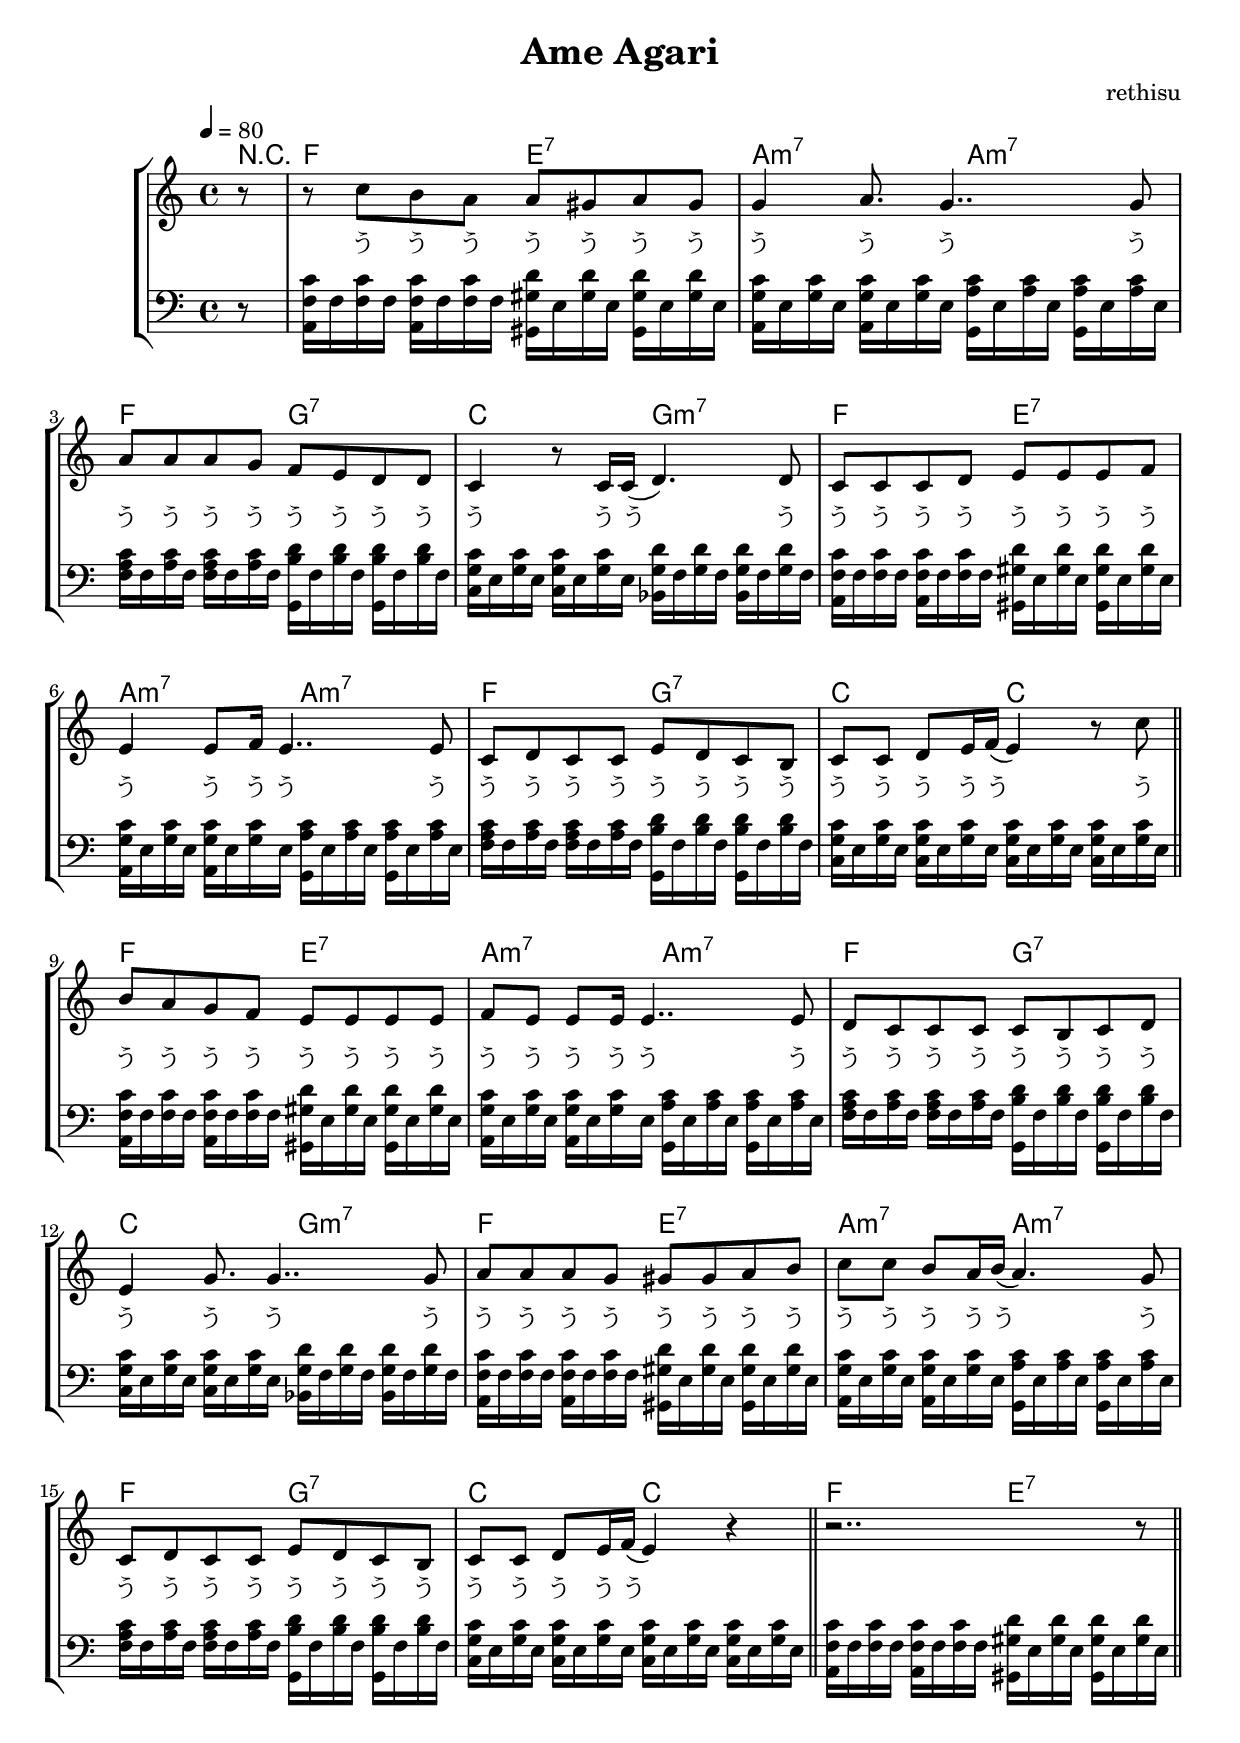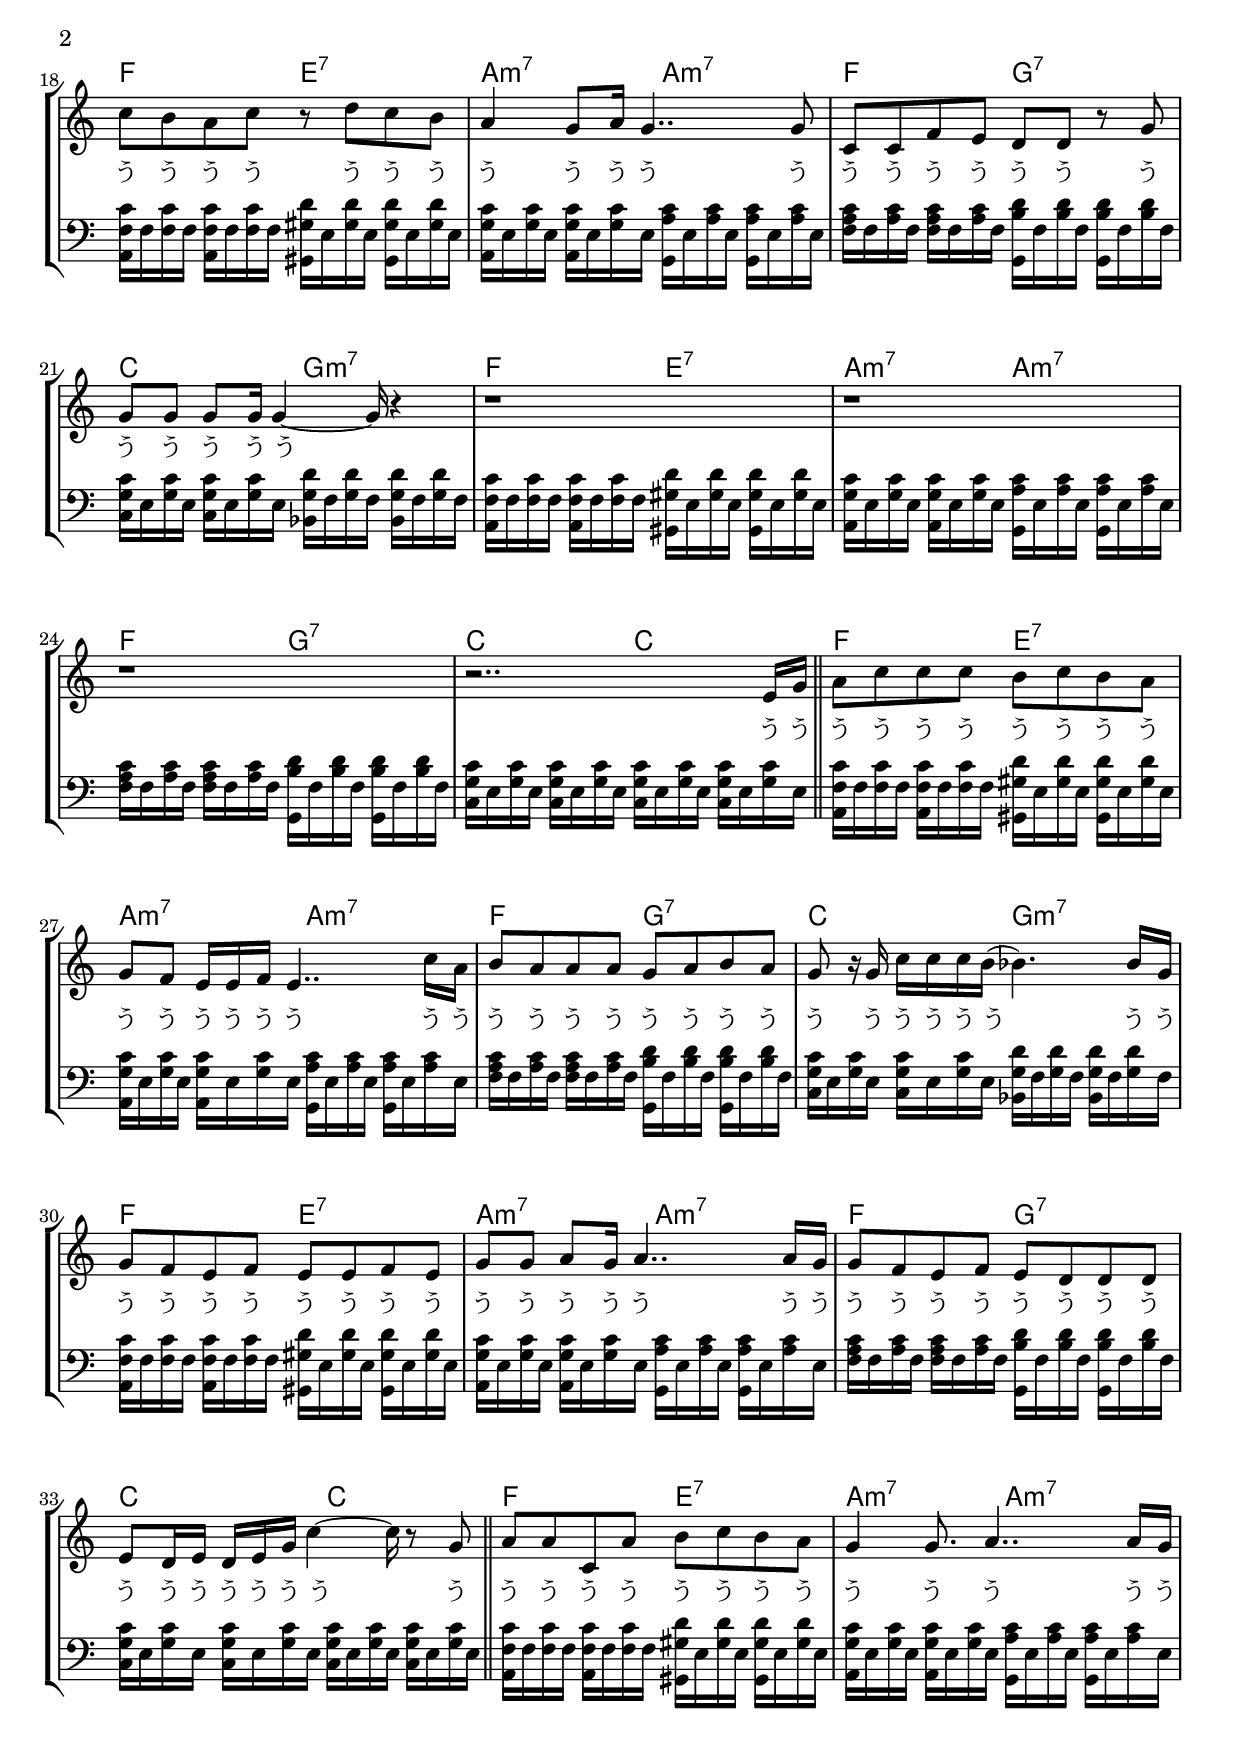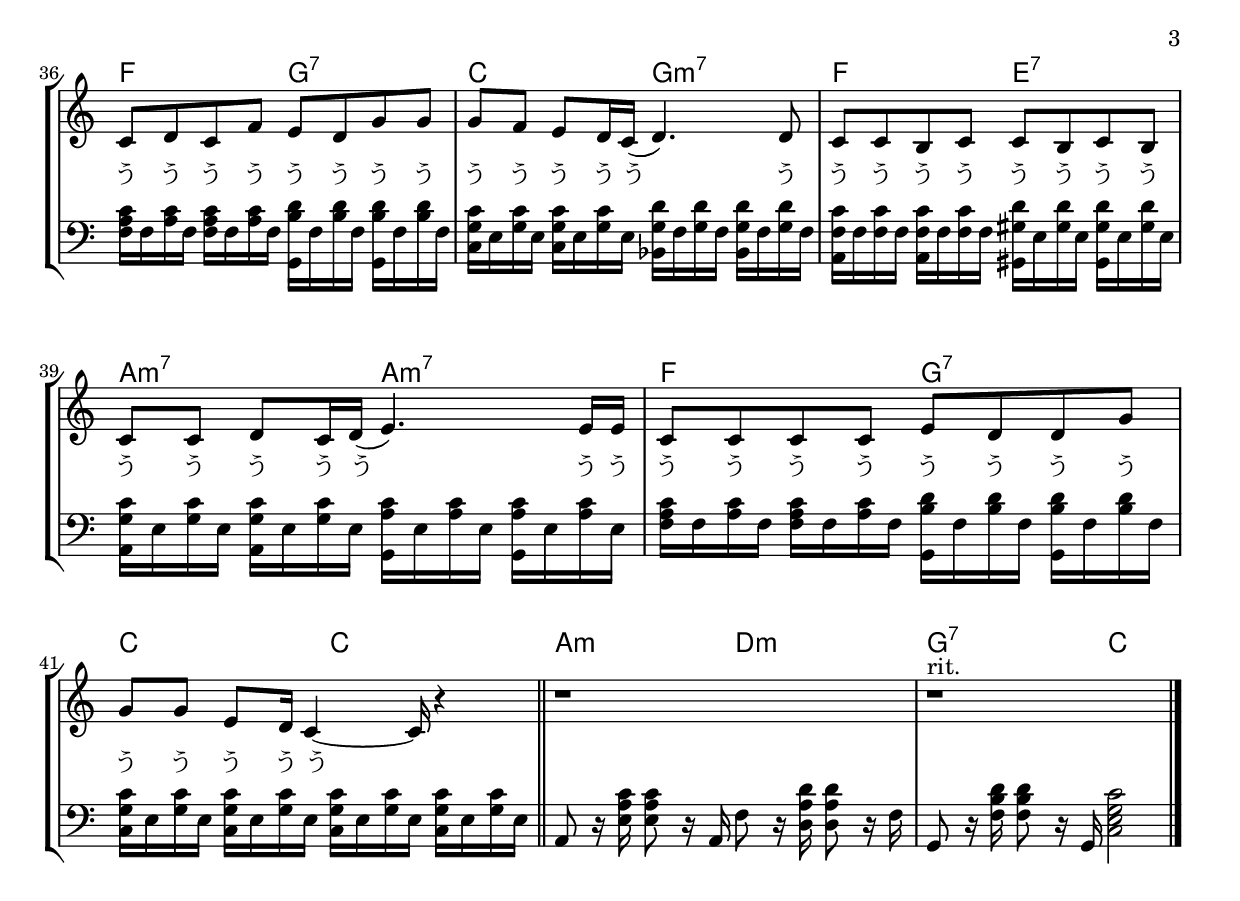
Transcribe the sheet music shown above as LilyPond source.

\version "2.12.1"

\header {
	title = \markup {"Ame Agari"}
	composer = \markup \center-column {rethisu}
}

harmony = \chordmode {
		r8f2 e:7 a:min7 a:min7 f g:7 c g:min7 f e:7 a:min7 a:min7 f g:7 c c 

	f e:7 a:min7 a:min7 f g:7 c g:min7 f e:7 a:min7 a:min7 f g:7 c c 

	f e:7 

	f e:7 a:min7 a:min7 f g:7 c g:min7 f e:7 a:min7 a:min7 f g:7 c c 

	f e:7 a:min7 a:min7 f g:7 c g:min7 f e:7 a:min7 a:min7 f g:7 c c 

	f e:7 a:min7 a:min7 f g:7 c g:min7 f e:7 a:min7 a:min7 f g:7 c c 

	a:m d:m g:7 c 
}

melody = {
	\set Staff.midiInstrument = #"Electric Grand"
	\partial 8*1
		\key c \major
	\tempo 4 = 80
r8 r8 c''8  b'8  a'8  a'8  gis'8  a'8  gis'8 
	g'4  a'8.  g'4..  g'8 
	a'8  a'8  a'8  g'8  f'8  e'8  d'8  d'8 
	c'4  r8  c'16  c'16  (d'4.)  d'8 
	c'8  c'8  c'8  d'8  e'8  e'8  e'8  f'8 
	e'4  e'8  f'16  e'4..  e'8 
	c'8  d'8  c'8  c'8  e'8  d'8  c'8  b8 
	c'8  c'8  d'8  e'16  f'16  (e'4)  	r8 	\set Staff.midiInstrument = #"Electric Grand"
	c''8 
	b'8  a'8  g'8  f'8  e'8  e'8  e'8  e'8 
	f'8  e'8  e'8  e'16  e'4..  e'8 
	d'8  c'8  c'8  c'8  c'8  b8  c'8  d'8 
	e'4  g'8.  g'4..  g'8 
	a'8  a'8  a'8  g'8  gis'8  gis'8  a'8  b'8 
	c''8  c''8  b'8  a'16  b'16  (a'4.)  g'8 
	c'8  d'8  c'8  c'8  e'8  d'8  c'8  b8 
	c'8  c'8  d'8  e'16  f'16  (e'4)  	r4 	r2.. 
	\set Staff.midiInstrument = #"Electric Grand"
	r8 
	c''8  b'8  a'8  c''8  r8  d''8  c''8  b'8 
	a'4  g'8  a'16  g'4..  g'8 
	c'8  c'8  f'8  e'8  d'8  d'8  r8  g'8 
	g'8  g'8  g'8  g'16  g'4~g'16  	r4 r1 r1 r1 r2.. 	\set Staff.midiInstrument = #"Electric Grand"
	e'16  g'16 
	a'8  c''8  c''8  c''8  b'8  c''8  b'8  a'8 
	g'8  f'8  e'16  e'16  f'16  e'4..  c''16  a'16 
	b'8  a'8  a'8  a'8  g'8  a'8  b'8  a'8 
	g'8  r16  g'16  c''16  c''16  c''16  b'16  (bes'4.)  bes'16  g'16 
	g'8  f'8  e'8  f'8  e'8  e'8  f'8  e'8 
	g'8  g'8  a'8  g'16  a'4..  a'16  g'16 
	g'8  f'8  e'8  f'8  e'8  d'8  d'8  d'8 
	e'8  d'16  e'16  d'16  e'16  g'16  c''4~c''16  	r8 	\set Staff.midiInstrument = #"Electric Grand"
	g'8 
	a'8  a'8  c'8  a'8  b'8  c''8  b'8  a'8 
	g'4  g'8.  a'4..  a'16  g'16 
	c'8  d'8  c'8  f'8  e'8  d'8  g'8  g'8 
	g'8  f'8  e'8  d'16  c'16  (d'4.)  d'8 
	c'8  c'8  b8  c'8  c'8  b8  c'8  b8 
	c'8  c'8  d'8  c'16  d'16  (e'4.)  e'16  e'16 
	c'8  c'8  c'8  c'8  e'8  d'8  d'8  g'8 
	g'8  g'8  e'8  d'16  c'4~c'16  	r4 	r1 | r1^"rit." \bar "|."
}

words = \lyricmode {
	う  う  う  う  う  う  う  う  う  う  う  う  う  う  う  う  う  う  う  う  う  う  う  う  う  う  う  う  う  う  う  う  う  う  う  う  う  う  う  う  う  う  う  う  う  う  う  う  う  
	う  う  う  う  う  う  う  う  う  う  う  う  う  う  う  う  う  う  う  う  う  う  う  う  う  う  う  う  う  う  う  う  う  う  う  う  う  う  う  う  う  う  う  う  う  う  う  う  う  う  う  う  う  う  
	
	う  う  う  う  う  う  う  う  う  う  う  う  う  う  う  う  う  う  う  う  う  う  う  う  
	う  う  う  う  う  う  う  う  う  う  う  う  う  う  う  う  う  う  う  う  う  う  う  う  う  う  う  う  う  う  う  う  う  う  う  う  う  う  う  う  う  う  う  う  う  う  う  う  う  う  う  う  う  う  う  う  う  う  う  う  う  う  う  う  
	う  う  う  う  う  う  う  う  う  う  う  う  う  う  う  う  う  う  う  う  う  う  う  う  う  う  う  う  う  う  う  う  う  う  う  う  う  う  う  う  う  う  う  う  う  う  う  う  う  う  う  う  う  う  う  う  
	
}

tempochange = {
	\tempo 4 = 80
	r1 | r1 | r1 | r1 | r1 | r1 | r1 | r1 \bar "||"
	\tempo 4 = 80
	r1 | r1 | r1 | r1 | r1 | r1 | r1 | r1 \bar "||"
	\tempo 4 = 80
	r1 \bar "||"
	\tempo 4 = 80
	r1 | r1 | r1 | r1 | r1 | r1 | r1 | r1 \bar "||"
	\tempo 4 = 80
	r1 | r1 | r1 | r1 | r1 | r1 | r1 | r1 \bar "||"
	\tempo 4 = 80
	r1 | r1 | r1 | r1 | r1 | r1 | r1 | r1 \bar "||"
	\tempo 4 = 80
	r1 | \tempo 4 = 60 r2 \tempo 4 = 53 r2 \bar "|."
}

mainacc = {
	\clef bass
	\set Staff.midiInstrument = #"Electric Bass (finger)"
	\key c \major
	\tempo 4 = 80
	\partial 8*1
	r8	<a, f c'>16 f16 <f c'>16 f16   <a, f c'>16 f16 <f c'>16 f16
	<gis, gis d'>16 e16 <gis d'>16 e16   <gis, gis d'>16 e16 <gis d'>16 e16
	<a, g c'>16 e16 <g c'>16 e16   <a, g c'>16 e16 <g c'>16 e16
	<g, a c'>16 e16 <a c'>16 e16   <g, a c'>16 e16 <a c'>16 e16
	<f a c'>16 f16 <a c'>16 f16   <f a c'>16 f16 <a c'>16 f16
	<g, b d'>16 f16 <b d'>16 f16   <g, b d'>16 f16 <b d'>16 f16
	<c g c'>16 e16 <g c'>16 e16   <c g c'>16 e16 <g c'>16 e16
	<bes, g d'>16 f16 <g d'>16 f16   <bes, g d'>16 f16 <g d'>16 f16
	<a, f c'>16 f16 <f c'>16 f16   <a, f c'>16 f16 <f c'>16 f16
	<gis, gis d'>16 e16 <gis d'>16 e16   <gis, gis d'>16 e16 <gis d'>16 e16
	<a, g c'>16 e16 <g c'>16 e16   <a, g c'>16 e16 <g c'>16 e16
	<g, a c'>16 e16 <a c'>16 e16   <g, a c'>16 e16 <a c'>16 e16
	<f a c'>16 f16 <a c'>16 f16   <f a c'>16 f16 <a c'>16 f16
	<g, b d'>16 f16 <b d'>16 f16   <g, b d'>16 f16 <b d'>16 f16
	<c g c'>16 e16 <g c'>16 e16   <c g c'>16 e16 <g c'>16 e16
	<c g c'>16 e16 <g c'>16 e16   <c g c'>16 e16 <g c'>16 e16
	\bar "||"

	\set Staff.midiInstrument = #"Electric Bass (finger)"
	<a, f c'>16 f16 <f c'>16 f16   <a, f c'>16 f16 <f c'>16 f16
	<gis, gis d'>16 e16 <gis d'>16 e16   <gis, gis d'>16 e16 <gis d'>16 e16
	<a, g c'>16 e16 <g c'>16 e16   <a, g c'>16 e16 <g c'>16 e16
	<g, a c'>16 e16 <a c'>16 e16   <g, a c'>16 e16 <a c'>16 e16
	<f a c'>16 f16 <a c'>16 f16   <f a c'>16 f16 <a c'>16 f16
	<g, b d'>16 f16 <b d'>16 f16   <g, b d'>16 f16 <b d'>16 f16
	<c g c'>16 e16 <g c'>16 e16   <c g c'>16 e16 <g c'>16 e16
	<bes, g d'>16 f16 <g d'>16 f16   <bes, g d'>16 f16 <g d'>16 f16
	<a, f c'>16 f16 <f c'>16 f16   <a, f c'>16 f16 <f c'>16 f16
	<gis, gis d'>16 e16 <gis d'>16 e16   <gis, gis d'>16 e16 <gis d'>16 e16
	<a, g c'>16 e16 <g c'>16 e16   <a, g c'>16 e16 <g c'>16 e16
	<g, a c'>16 e16 <a c'>16 e16   <g, a c'>16 e16 <a c'>16 e16
	<f a c'>16 f16 <a c'>16 f16   <f a c'>16 f16 <a c'>16 f16
	<g, b d'>16 f16 <b d'>16 f16   <g, b d'>16 f16 <b d'>16 f16
	<c g c'>16 e16 <g c'>16 e16   <c g c'>16 e16 <g c'>16 e16
	<c g c'>16 e16 <g c'>16 e16   <c g c'>16 e16 <g c'>16 e16
	\bar "||"

	\set Staff.midiInstrument = #"Electric Bass (finger)"
	<a, f c'>16 f16 <f c'>16 f16   <a, f c'>16 f16 <f c'>16 f16
	<gis, gis d'>16 e16 <gis d'>16 e16   <gis, gis d'>16 e16 <gis d'>16 e16
	\bar "||"

	\set Staff.midiInstrument = #"Electric Bass (finger)"
	<a, f c'>16 f16 <f c'>16 f16   <a, f c'>16 f16 <f c'>16 f16
	<gis, gis d'>16 e16 <gis d'>16 e16   <gis, gis d'>16 e16 <gis d'>16 e16
	<a, g c'>16 e16 <g c'>16 e16   <a, g c'>16 e16 <g c'>16 e16
	<g, a c'>16 e16 <a c'>16 e16   <g, a c'>16 e16 <a c'>16 e16
	<f a c'>16 f16 <a c'>16 f16   <f a c'>16 f16 <a c'>16 f16
	<g, b d'>16 f16 <b d'>16 f16   <g, b d'>16 f16 <b d'>16 f16
	<c g c'>16 e16 <g c'>16 e16   <c g c'>16 e16 <g c'>16 e16
	<bes, g d'>16 f16 <g d'>16 f16   <bes, g d'>16 f16 <g d'>16 f16
	<a, f c'>16 f16 <f c'>16 f16   <a, f c'>16 f16 <f c'>16 f16
	<gis, gis d'>16 e16 <gis d'>16 e16   <gis, gis d'>16 e16 <gis d'>16 e16
	<a, g c'>16 e16 <g c'>16 e16   <a, g c'>16 e16 <g c'>16 e16
	<g, a c'>16 e16 <a c'>16 e16   <g, a c'>16 e16 <a c'>16 e16
	<f a c'>16 f16 <a c'>16 f16   <f a c'>16 f16 <a c'>16 f16
	<g, b d'>16 f16 <b d'>16 f16   <g, b d'>16 f16 <b d'>16 f16
	<c g c'>16 e16 <g c'>16 e16   <c g c'>16 e16 <g c'>16 e16
	<c g c'>16 e16 <g c'>16 e16   <c g c'>16 e16 <g c'>16 e16
	\bar "||"

	\set Staff.midiInstrument = #"Electric Bass (finger)"
	<a, f c'>16 f16 <f c'>16 f16   <a, f c'>16 f16 <f c'>16 f16
	<gis, gis d'>16 e16 <gis d'>16 e16   <gis, gis d'>16 e16 <gis d'>16 e16
	<a, g c'>16 e16 <g c'>16 e16   <a, g c'>16 e16 <g c'>16 e16
	<g, a c'>16 e16 <a c'>16 e16   <g, a c'>16 e16 <a c'>16 e16
	<f a c'>16 f16 <a c'>16 f16   <f a c'>16 f16 <a c'>16 f16
	<g, b d'>16 f16 <b d'>16 f16   <g, b d'>16 f16 <b d'>16 f16
	<c g c'>16 e16 <g c'>16 e16   <c g c'>16 e16 <g c'>16 e16
	<bes, g d'>16 f16 <g d'>16 f16   <bes, g d'>16 f16 <g d'>16 f16
	<a, f c'>16 f16 <f c'>16 f16   <a, f c'>16 f16 <f c'>16 f16
	<gis, gis d'>16 e16 <gis d'>16 e16   <gis, gis d'>16 e16 <gis d'>16 e16
	<a, g c'>16 e16 <g c'>16 e16   <a, g c'>16 e16 <g c'>16 e16
	<g, a c'>16 e16 <a c'>16 e16   <g, a c'>16 e16 <a c'>16 e16
	<f a c'>16 f16 <a c'>16 f16   <f a c'>16 f16 <a c'>16 f16
	<g, b d'>16 f16 <b d'>16 f16   <g, b d'>16 f16 <b d'>16 f16
	<c g c'>16 e16 <g c'>16 e16   <c g c'>16 e16 <g c'>16 e16
	<c g c'>16 e16 <g c'>16 e16   <c g c'>16 e16 <g c'>16 e16
	\bar "||"

	\set Staff.midiInstrument = #"Electric Bass (finger)"
	<a, f c'>16 f16 <f c'>16 f16   <a, f c'>16 f16 <f c'>16 f16
	<gis, gis d'>16 e16 <gis d'>16 e16   <gis, gis d'>16 e16 <gis d'>16 e16
	<a, g c'>16 e16 <g c'>16 e16   <a, g c'>16 e16 <g c'>16 e16
	<g, a c'>16 e16 <a c'>16 e16   <g, a c'>16 e16 <a c'>16 e16
	<f a c'>16 f16 <a c'>16 f16   <f a c'>16 f16 <a c'>16 f16
	<g, b d'>16 f16 <b d'>16 f16   <g, b d'>16 f16 <b d'>16 f16
	<c g c'>16 e16 <g c'>16 e16   <c g c'>16 e16 <g c'>16 e16
	<bes, g d'>16 f16 <g d'>16 f16   <bes, g d'>16 f16 <g d'>16 f16
	<a, f c'>16 f16 <f c'>16 f16   <a, f c'>16 f16 <f c'>16 f16
	<gis, gis d'>16 e16 <gis d'>16 e16   <gis, gis d'>16 e16 <gis d'>16 e16
	<a, g c'>16 e16 <g c'>16 e16   <a, g c'>16 e16 <g c'>16 e16
	<g, a c'>16 e16 <a c'>16 e16   <g, a c'>16 e16 <a c'>16 e16
	<f a c'>16 f16 <a c'>16 f16   <f a c'>16 f16 <a c'>16 f16
	<g, b d'>16 f16 <b d'>16 f16   <g, b d'>16 f16 <b d'>16 f16
	<c g c'>16 e16 <g c'>16 e16   <c g c'>16 e16 <g c'>16 e16
	<c g c'>16 e16 <g c'>16 e16   <c g c'>16 e16 <g c'>16 e16
	\bar "||"

	\set Staff.midiInstrument = #"Slap Bass 1"
	a,8 r16 <e a c'>16 <e a c'>8 r16 a,16
	f8 r16 <d a d'>16 <d a d'>8 r16 f16
	g,8 r16 <f b d'>16 <f b d'>8 r16 g,16
	<c e g c'>2
	\bar "|."
}

subacc = {
	\clef bass
	\set Staff.midiInstrument = #"Pizzicato Strings"
	\key c \major
	\tempo 4 = 80
	\partial 8*1
	r8	<a, c'>16 f f f <a, c'> f f f
	<gis, d'>16 e gis e <gis, d'> e gis e
	<a, c'>16 e g e <a, c'> e g e
	<g, c'>16 e a e <g, c'> e a e
	<f c'>16 f a f <f c'> f a f
	<g, d'>16 f b f <g, d'> f b f
	<c c'>16 e g e <c c'> e g e
	<bes, d'>16 f g f <bes, d'> f g f
	<a, c'>16 f f f <a, c'> f f f
	<gis, d'>16 e gis e <gis, d'> e gis e
	<a, c'>16 e g e <a, c'> e g e
	<g, c'>16 e a e <g, c'> e a e
	<f c'>16 f a f <f c'> f a f
	<g, d'>16 f b f <g, d'> f b f
	<c c'>16 e g e <c c'> e g e
	<c c'>16 e g e <c c'> e g e
	\bar "||"

	\set Staff.midiInstrument = #"Pizzicato Strings"
	<a, c'>16 f f f <a, c'> f f f
	<gis, d'>16 e gis e <gis, d'> e gis e
	<a, c'>16 e g e <a, c'> e g e
	<g, c'>16 e a e <g, c'> e a e
	<f c'>16 f a f <f c'> f a f
	<g, d'>16 f b f <g, d'> f b f
	<c c'>16 e g e <c c'> e g e
	<bes, d'>16 f g f <bes, d'> f g f
	<a, c'>16 f f f <a, c'> f f f
	<gis, d'>16 e gis e <gis, d'> e gis e
	<a, c'>16 e g e <a, c'> e g e
	<g, c'>16 e a e <g, c'> e a e
	<f c'>16 f a f <f c'> f a f
	<g, d'>16 f b f <g, d'> f b f
	<c c'>16 e g e <c c'> e g e
	<c c'>16 e g e <c c'> e g e
	\bar "||"

	\set Staff.midiInstrument = #"Pizzicato Strings"
	<a, c'>16 f f f <a, c'> f f f
	<gis, d'>16 e gis e <gis, d'> e gis e
	\bar "||"

	\set Staff.midiInstrument = #"Pizzicato Strings"
	<a, c'>16 f f f <a, c'> f f f
	<gis, d'>16 e gis e <gis, d'> e gis e
	<a, c'>16 e g e <a, c'> e g e
	<g, c'>16 e a e <g, c'> e a e
	<f c'>16 f a f <f c'> f a f
	<g, d'>16 f b f <g, d'> f b f
	<c c'>16 e g e <c c'> e g e
	<bes, d'>16 f g f <bes, d'> f g f
	<a, c'>16 f f f <a, c'> f f f
	<gis, d'>16 e gis e <gis, d'> e gis e
	<a, c'>16 e g e <a, c'> e g e
	<g, c'>16 e a e <g, c'> e a e
	<f c'>16 f a f <f c'> f a f
	<g, d'>16 f b f <g, d'> f b f
	<c c'>16 e g e <c c'> e g e
	<c c'>16 e g e <c c'> e g e
	\bar "||"

	\set Staff.midiInstrument = #"Pizzicato Strings"
	<a, c'>16 f f f <a, c'> f f f
	<gis, d'>16 e gis e <gis, d'> e gis e
	<a, c'>16 e g e <a, c'> e g e
	<g, c'>16 e a e <g, c'> e a e
	<f c'>16 f a f <f c'> f a f
	<g, d'>16 f b f <g, d'> f b f
	<c c'>16 e g e <c c'> e g e
	<bes, d'>16 f g f <bes, d'> f g f
	<a, c'>16 f f f <a, c'> f f f
	<gis, d'>16 e gis e <gis, d'> e gis e
	<a, c'>16 e g e <a, c'> e g e
	<g, c'>16 e a e <g, c'> e a e
	<f c'>16 f a f <f c'> f a f
	<g, d'>16 f b f <g, d'> f b f
	<c c'>16 e g e <c c'> e g e
	<c c'>16 e g e <c c'> e g e
	\bar "||"

	\set Staff.midiInstrument = #"Pizzicato Strings"
	<a, c'>16 f f f <a, c'> f f f
	<gis, d'>16 e gis e <gis, d'> e gis e
	<a, c'>16 e g e <a, c'> e g e
	<g, c'>16 e a e <g, c'> e a e
	<f c'>16 f a f <f c'> f a f
	<g, d'>16 f b f <g, d'> f b f
	<c c'>16 e g e <c c'> e g e
	<bes, d'>16 f g f <bes, d'> f g f
	<a, c'>16 f f f <a, c'> f f f
	<gis, d'>16 e gis e <gis, d'> e gis e
	<a, c'>16 e g e <a, c'> e g e
	<g, c'>16 e a e <g, c'> e a e
	<f c'>16 f a f <f c'> f a f
	<g, d'>16 f b f <g, d'> f b f
	<c c'>16 e g e <c c'> e g e
	<c c'>16 e g e <c c'> e g e
	\bar "||"

	\set Staff.midiInstrument = #"Electric Piano 1"
	r8 <e a c'>4 <e a c'>8
	r8 <d a d'>4 <d a d'>8
	r8 <f b d'>4 <f b d'>8
	r8 <e g c'>8 <e g c'>4
	\bar "|."
}

percA = {
	\drummode {
	\partial 8*1
	r8	hh8 hh8 hh8 hh8 hh8 hh8 hh8 hh8  |hh8 hh8 hh8 hh8 hh8 hh8 hh8 hh8  |hh8 hh8 hh8 hh8 hh8 hh8 hh8 hh8  |hh8 hh8 hh8 hh8 hh8 hh8 hh8 hh8  |hh8 hh8 hh8 hh8 hh8 hh8 hh8 hh8  |hh8 hh8 hh8 hh8 hh8 hh8 hh8 hh8  |hh8 hh8 hh8 hh8 hh8 hh8 hh8 hh8  |hh8 hh8 hh8 hh8 hh8 hh8 hh4  \bar "||"
	hh8 hh8 hh8 hh8 hh8 hh8 hh8 hh8  |hh8 hh8 hh8 hh8 hh8 hh8 hh8 hh8  |hh8 hh8 hh8 hh8 hh8 hh8 hh8 hh8  |hh8 hh8 hh8 hh8 hh8 hh8 hh8 hh8  |hh8 hh8 hh8 hh8 hh8 hh8 hh8 hh8  |hh8 hh8 hh8 hh8 hh8 hh8 hh8 hh8  |hh8 hh8 hh8 hh8 hh8 hh8 hh8 hh8  |hh8 hh8 hh8 hh8 hh8 hh8 hh4  \bar "||"
	hh8 hh8 hh8 hh8 hh8 hh8 hh4  \bar "||"
	hh8 hh8 hh8 hh8 hh8 hh8 hh8 hh8  |hh8 hh8 hh8 hh8 hh8 hh8 hh8 hh8  |hh8 hh8 hh8 hh8 hh8 hh8 hh8 hh8  |hh8 hh8 hh8 hh8 hh8 hh8 hh8 hh8  |hh8 hh8 hh8 hh8 hh8 hh8 hh8 hh8  |hh8 hh8 hh8 hh8 hh8 hh8 hh8 hh8  |hh8 hh8 hh8 hh8 hh8 hh8 hh8 hh8  |hh8 hh8 hh8 hh8 hh8 hh8 hh4  \bar "||"
	hh8 hh8 hh8 hh8 hh8 hh8 hh8 hh8  |hh8 hh8 hh8 hh8 hh8 hh8 hh8 hh8  |hh8 hh8 hh8 hh8 hh8 hh8 hh8 hh8  |hh8 hh8 hh8 hh8 hh8 hh8 hh8 hh8  |hh8 hh8 hh8 hh8 hh8 hh8 hh8 hh8  |hh8 hh8 hh8 hh8 hh8 hh8 hh8 hh8  |hh8 hh8 hh8 hh8 hh8 hh8 hh8 hh8  |hh8 hh8 hh8 hh8 hh8 hh8 hh4  \bar "||"
	hh8 hh8 hh8 hh8 hh8 hh8 hh8 hh8  |hh8 hh8 hh8 hh8 hh8 hh8 hh8 hh8  |hh8 hh8 hh8 hh8 hh8 hh8 hh8 hh8  |hh8 hh8 hh8 hh8 hh8 hh8 hh8 hh8  |hh8 hh8 hh8 hh8 hh8 hh8 hh8 hh8  |hh8 hh8 hh8 hh8 hh8 hh8 hh8 hh8  |hh8 hh8 hh8 hh8 hh8 hh8 hh8 hh8  |hh8 hh8 hh8 hh8 hh8 hh8 hh4  \bar "||"
	r1 |r1 \bar "|."
	}
}

percB = {
	\drummode {
	\partial 8*1
	r8	bd4. bd8 bd4. bd8  |bd4. bd8 bd4. bd8  |bd4. bd8 bd4. bd8  |bd4. bd8 bd4. bd8  |bd4. bd8 bd4. bd8  |bd4. bd8 bd4. bd8  |bd4. bd8 bd4. bd8  |bd4. bd8 bd2  \bar "||"
	bd4. bd8 bd4. bd8  |bd4. bd8 bd4. bd8  |bd4. bd8 bd4. bd8  |bd4. bd8 bd4. bd8  |bd4. bd8 bd4. bd8  |bd4. bd8 bd4. bd8  |bd4. bd8 bd4. bd8  |bd4. bd8 bd2  \bar "||"
	bd4. bd8 bd2  \bar "||"
	bd4. bd8 bd4. bd8  |bd4. bd8 bd4. bd8  |bd4. bd8 bd4. bd8  |bd4. bd8 bd4. bd8  |bd4. bd8 bd4. bd8  |bd4. bd8 bd4. bd8  |bd4. bd8 bd4. bd8  |bd4. bd8 bd2  \bar "||"
	bd4. bd8 bd4. bd8  |bd4. bd8 bd4. bd8  |bd4. bd8 bd4. bd8  |bd4. bd8 bd4. bd8  |bd4. bd8 bd4. bd8  |bd4. bd8 bd4. bd8  |bd4. bd8 bd4. bd8  |bd4. bd8 bd2  \bar "||"
	bd4. bd8 bd4. bd8  |bd4. bd8 bd4. bd8  |bd4. bd8 bd4. bd8  |bd4. bd8 bd4. bd8  |bd4. bd8 bd4. bd8  |bd4. bd8 bd4. bd8  |bd4. bd8 bd4. bd8  |bd4. bd8 bd2  \bar "||"
	r1 |r1 \bar "|."
	}
}

percC = {
	\drummode {
	\partial 8*1
	r8	r8 ss4 ss8 ss4. ss8  |r8 ss4 ss8 ss2  |r8 ss4 ss8 ss4. ss8  |r8 ss4 ss8 ss4. ss8  |r8 ss4 ss8 ss4. ss8  |r8 ss4 ss8 ss2  |r8 ss4 ss8 ss4. ss8  |r8 ss4 ss8 ss2  \bar "||"
	r8 ss4 ss8 ss4. ss8  |r8 ss4 ss8 ss2  |r8 ss4 ss8 ss4. ss8  |r8 ss4 ss8 ss4. ss8  |r8 ss4 ss8 ss4. ss8  |r8 ss4 ss8 ss2  |r8 ss4 ss8 ss4. ss8  |r8 ss4 ss8 ss2  \bar "||"
	r8 ss4 ss8 ss2  \bar "||"
	r8 ss4 ss8 ss4. ss8  |r8 ss4 ss8 ss2  |r8 ss4 ss8 ss4. ss8  |r8 ss4 ss8 ss4. ss8  |r8 ss4 ss8 ss4. ss8  |r8 ss4 ss8 ss2  |r8 ss4 ss8 ss4. ss8  |r8 ss4 ss8 ss2  \bar "||"
	r8 ss4 ss8 ss4. ss8  |r8 ss4 ss8 ss2  |r8 ss4 ss8 ss4. ss8  |r8 ss4 ss8 ss4. ss8  |r8 ss4 ss8 ss4. ss8  |r8 ss4 ss8 ss2  |r8 ss4 ss8 ss4. ss8  |r8 ss4 ss8 ss2  \bar "||"
	r8 ss4 ss8 ss4. ss8  |r8 ss4 ss8 ss2  |r8 ss4 ss8 ss4. ss8  |r8 ss4 ss8 ss4. ss8  |r8 ss4 ss8 ss4. ss8  |r8 ss4 ss8 ss2  |r8 ss4 ss8 ss4. ss8  |r8 ss4 ss8 ss2  \bar "||"
	r1 |r1 \bar "|."
	}
}

percD = {
	\drummode {
	\partial 8*1
	r8	r8 hhp2 r8 hhp4  |r8 hhp2 r8 hhp4  |r8 hhp2 r8 hhp4  |r8 hhp2 r8 hhp4  |r8 hhp2 r8 hhp4  |r8 hhp2 r8 hhp4  |r8 hhp2 r8 hhp4  |r8 hhp2 r8 hhp4  \bar "||"
	r8 hhp2 r8 hhp4  |r8 hhp2 r8 hhp4  |r8 hhp2 r8 hhp4  |r8 hhp2 r8 hhp4  |r8 hhp2 r8 hhp4  |r8 hhp2 r8 hhp4  |r8 hhp2 r8 hhp4  |r8 hhp2 r8 hhp4  \bar "||"
	r8 hhp2 r8 hhp4  \bar "||"
	r8 hhp2 r8 hhp4  |r8 hhp2 r8 hhp4  |r8 hhp2 r8 hhp4  |r8 hhp2 r8 hhp4  |r8 hhp2 r8 hhp4  |r8 hhp2 r8 hhp4  |r8 hhp2 r8 hhp4  |r8 hhp2 r8 hhp4  \bar "||"
	r8 hhp2 r8 hhp4  |r8 hhp2 r8 hhp4  |r8 hhp2 r8 hhp4  |r8 hhp2 r8 hhp4  |r8 hhp2 r8 hhp4  |r8 hhp2 r8 hhp4  |r8 hhp2 r8 hhp4  |r8 hhp2 r8 hhp4  \bar "||"
	r8 hhp2 r8 hhp4  |r8 hhp2 r8 hhp4  |r8 hhp2 r8 hhp4  |r8 hhp2 r8 hhp4  |r8 hhp2 r8 hhp4  |r8 hhp2 r8 hhp4  |r8 hhp2 r8 hhp4  |r8 hhp2 r8 hhp4  \bar "||"
	r1 |r1 \bar "|."
	}
}

percE = {
	\drummode {
	\partial 8*1
	r8	r1  |r1  |r1  |r2 r8 cymr8 cymr4  |r1  |r1  |r1  |r2 r8 cymr8 cymr4  \bar "||"
	r1  |r1  |r1  |r2 r8 cymr8 cymr4  |r1  |r1  |r1  |r2 r8 cymr8 cymr4  \bar "||"
	r2 r8 cymr8 cymr4  \bar "||"
	r1  |r1  |r1  |r2 r8 cymr8 cymr4  |r1  |r1  |r1  |r2 r8 cymr8 cymr4  \bar "||"
	r1  |r1  |r1  |r2 r8 cymr8 cymr4  |r1  |r1  |r1  |r2 r8 cymr8 cymr4  \bar "||"
	r1  |r1  |r1  |r2 r8 cymr8 cymr4  |r1  |r1  |r1  |r2 r8 cymr8 cymr4  \bar "||"
	r1 |r1 \bar "|."
	}
}

\score {
	<<
		\new StaffGroup <<
			\new ChordNames {\harmony}
			\new Voice = "melody" {\melody}
			\new Lyrics \lyricsto "melody" \words
			\new Staff = "mainacc" {\mainacc}
		>>
	>>
	\layout { }
}
